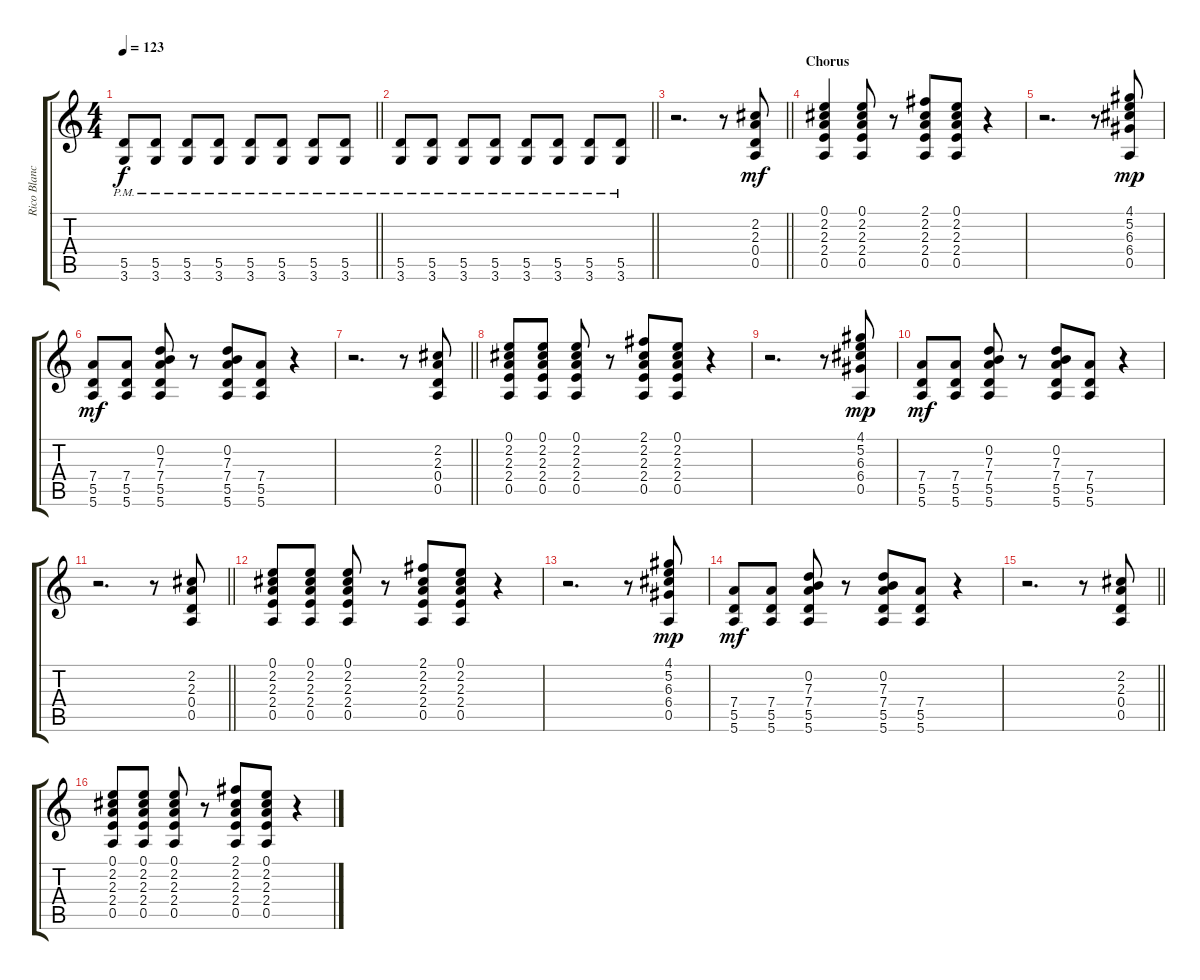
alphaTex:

\track ("Rico Blanco - Rhythm(Distortion)" "Rico Blanc") {instrument distortionguitar}
\staff {score tabs}
\tuning (E4 B3 G3 D3 A2 E2) {hide}
\ts (4 4)
\tempo 123
\clef g2
\barLineRight lightlight
\ks c
(5.5{pm} 3.6{pm}).8{dy f} (5.5{pm} 3.6{pm}).8 (5.5{pm} 3.6{pm}).8 (5.5{pm} 3.6{pm}).8 (5.5{pm} 3.6{pm}).8 (5.5{pm} 3.6{pm}).8 (5.5{pm} 3.6{pm}).8 (5.5{pm} 3.6{pm}).8 |
\barLineRight lightlight
(5.5{pm} 3.6{pm}).8 (5.5{pm} 3.6{pm}).8 (5.5{pm} 3.6{pm}).8 (5.5{pm} 3.6{pm}).8 (5.5{pm} 3.6{pm}).8 (5.5{pm} 3.6{pm}).8 (5.5{pm} 3.6{pm}).8 (5.5{pm} 3.6{pm}).8 |
\barLineRight lightlight
r.2{d} r.8 (2.2 2.3 0.4 0.5).8{dy mf} |
\section ("" "Chorus")
(0.1 2.2 2.3 2.4 0.5).4 (0.1 2.2 2.3 2.4 0.5).8 r.8 (2.1 2.2 2.3 2.4 0.5).8 (0.1 2.2 2.3 2.4 0.5).8 r.4 |
r.2{d} r.8 (4.1 5.2 6.3 6.4 0.5).8{dy mp} |
(7.4 5.5 5.6).8{dy mf} (7.4 5.5 5.6).8 (0.2 7.3 7.4 5.5 5.6).8 r.8 (0.2 7.3 7.4 5.5 5.6).8 (7.4 5.5 5.6).8 r.4 |
\barLineRight lightlight
r.2{d} r.8 (2.2 2.3 0.4 0.5).8 |
(0.1 2.2 2.3 2.4 0.5).8 (0.1 2.2 2.3 2.4 0.5).8 (0.1 2.2 2.3 2.4 0.5).8 r.8 (2.1 2.2 2.3 2.4 0.5).8 (0.1 2.2 2.3 2.4 0.5).8 r.4 |
r.2{d} r.8 (4.1 5.2 6.3 6.4 0.5).8{dy mp} |
(7.4 5.5 5.6).8{dy mf} (7.4 5.5 5.6).8 (0.2 7.3 7.4 5.5 5.6).8 r.8 (0.2 7.3 7.4 5.5 5.6).8 (7.4 5.5 5.6).8 r.4 |
\barLineRight lightlight
r.2{d} r.8 (2.2 2.3 0.4 0.5).8 |
(0.1 2.2 2.3 2.4 0.5).8 (0.1 2.2 2.3 2.4 0.5).8 (0.1 2.2 2.3 2.4 0.5).8 r.8 (2.1 2.2 2.3 2.4 0.5).8 (0.1 2.2 2.3 2.4 0.5).8 r.4 |
r.2{d} r.8 (4.1 5.2 6.3 6.4 0.5).8{dy mp} |
(7.4 5.5 5.6).8{dy mf} (7.4 5.5 5.6).8 (0.2 7.3 7.4 5.5 5.6).8 r.8 (0.2 7.3 7.4 5.5 5.6).8 (7.4 5.5 5.6).8 r.4 |
\barLineRight lightlight
r.2{d} r.8 (2.2 2.3 0.4 0.5).8 |
(0.1 2.2 2.3 2.4 0.5).8 (0.1 2.2 2.3 2.4 0.5).8 (0.1 2.2 2.3 2.4 0.5).8 r.8 (2.1 2.2 2.3 2.4 0.5).8 (0.1 2.2 2.3 2.4 0.5).8 r.4
